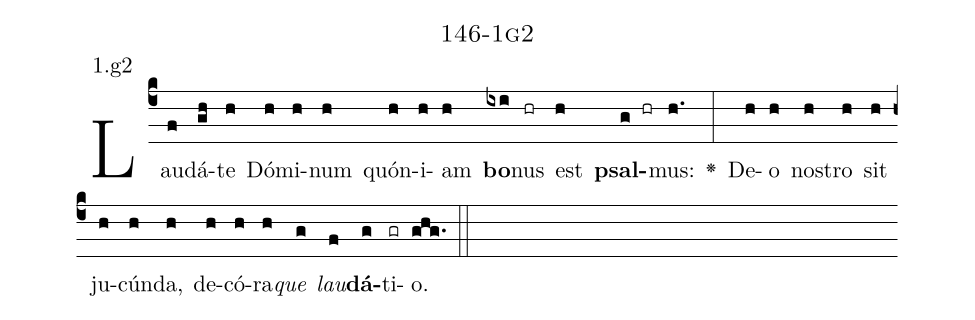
name: 146-1g2;
annotation: 1.g2;
%%
(c4)Lau(f)dá(gh)te(h) Dó(h)mi(h)num(h) quón(h)i(h)am(h) <b>bo</b>(ixi)nus(hr) est(h) <b>psal</b>(g hr)mus:(h.) <v>\greheightstar</v>(:) De(h)o(h) nos(h)tro(h) sit(h) ju(h)cún(h)da,(h) de(h)có(h)ra(h)<i>que</i>(g) <i>lau</i>(f)<b>dá</b>(g)ti(gr)o.(ghg.) (::)


%E(h) u(h) o(g) u(f) a(g) e.(ghg.) (::)
